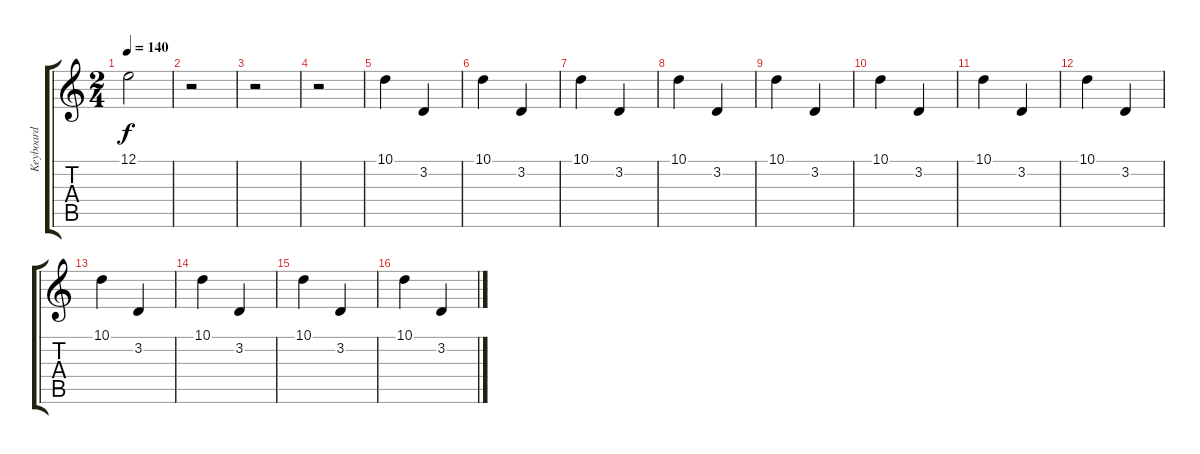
\track ("Keyboard" "Keyboard") {instrument lead5charang}
\staff {score tabs}
\tuning (E4 B3 G3 D3 A2 E2) {hide}
\ts (2 4)
\tempo 140
\clef g2
\ks c
12.1.2{dy f} |
r.2 |
r.2 |
r.2 |
10.1.4 3.2.4 |
10.1.4 3.2.4 |
10.1.4 3.2.4 |
10.1.4 3.2.4 |
10.1.4 3.2.4 |
10.1.4 3.2.4 |
10.1.4 3.2.4 |
10.1.4 3.2.4 |
10.1.4 3.2.4 |
10.1.4 3.2.4 |
10.1.4 3.2.4 |
10.1.4 3.2.4
